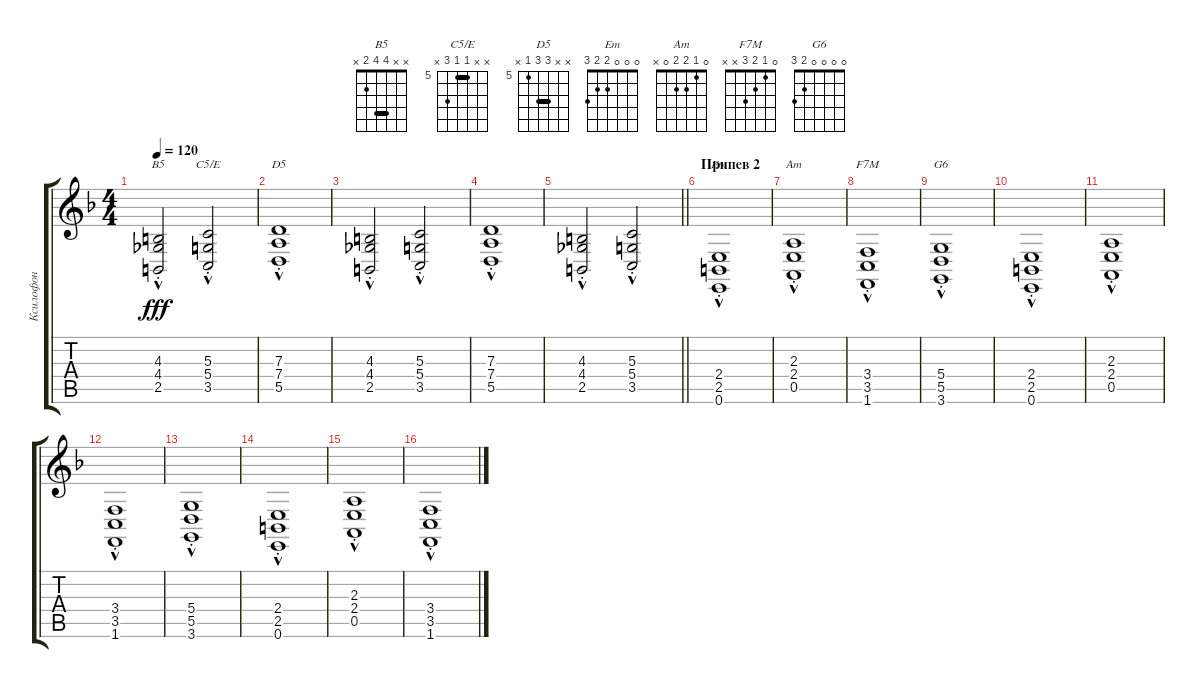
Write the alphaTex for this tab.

\track ("Ксилофон" "Ксилофон") {instrument xylophone}
\staff {score tabs}
\tuning (E4 B3 G3 D3 A2 E2) {hide}
\chord ("B5" x x 4 4 2 x) {barre 4}
\chord ("C5/E" x x 5 5 7 x) {firstfret 5 barre 5}
\chord ("D5" x x 7 7 5 x) {firstfret 5 barre 7}
\chord ("Em" 0 0 0 2 2 3)
\chord ("Am" 0 1 2 2 0 x)
\chord ("F7M" 0 1 2 3 x x)
\chord ("G6" 0 0 0 0 2 3)
\ts (4 4)
\tempo 120
\clef g2
\ks f
(4.3{hac st} 4.4{hac st} 2.5{hac st}).2{ch "B5" dy fff} (5.3{hac st} 5.4{hac st} 3.5{hac st}).2{ch "C5/E"} |
(7.3{hac st} 7.4{hac st} 5.5{hac st}).1{ch "D5"} |
(4.3{hac st} 4.4{hac st} 2.5{hac st}).2 (5.3{hac st} 5.4{hac st} 3.5{hac st}).2 |
(7.3{hac st} 7.4{hac st} 5.5{hac st}).1 |
\barLineRight lightlight
(4.3{hac st} 4.4{hac st} 2.5{hac st}).2 (5.3{hac st} 5.4{hac st} 3.5{hac st}).2 |
\section ("" "Припев 2")
(2.4{hac st} 2.5{hac st} 0.6{hac st}).1{ch "Em"} |
(2.3{hac st} 2.4{hac st} 0.5{hac st}).1{ch "Am"} |
(3.4{hac st} 3.5{hac st} 1.6{hac st}).1{ch "F7M"} |
(5.4{hac st} 5.5{hac st} 3.6{hac st}).1{ch "G6"} |
(2.4{hac st} 2.5{hac st} 0.6{hac st}).1 |
(2.3{hac st} 2.4{hac st} 0.5{hac st}).1 |
(3.4{hac st} 3.5{hac st} 1.6{hac st}).1 |
(5.4{hac st} 5.5{hac st} 3.6{hac st}).1 |
(2.4{hac st} 2.5{hac st} 0.6{hac st}).1 |
(2.3{hac st} 2.4{hac st} 0.5{hac st}).1 |
(3.4{hac st} 3.5{hac st} 1.6{hac st}).1
